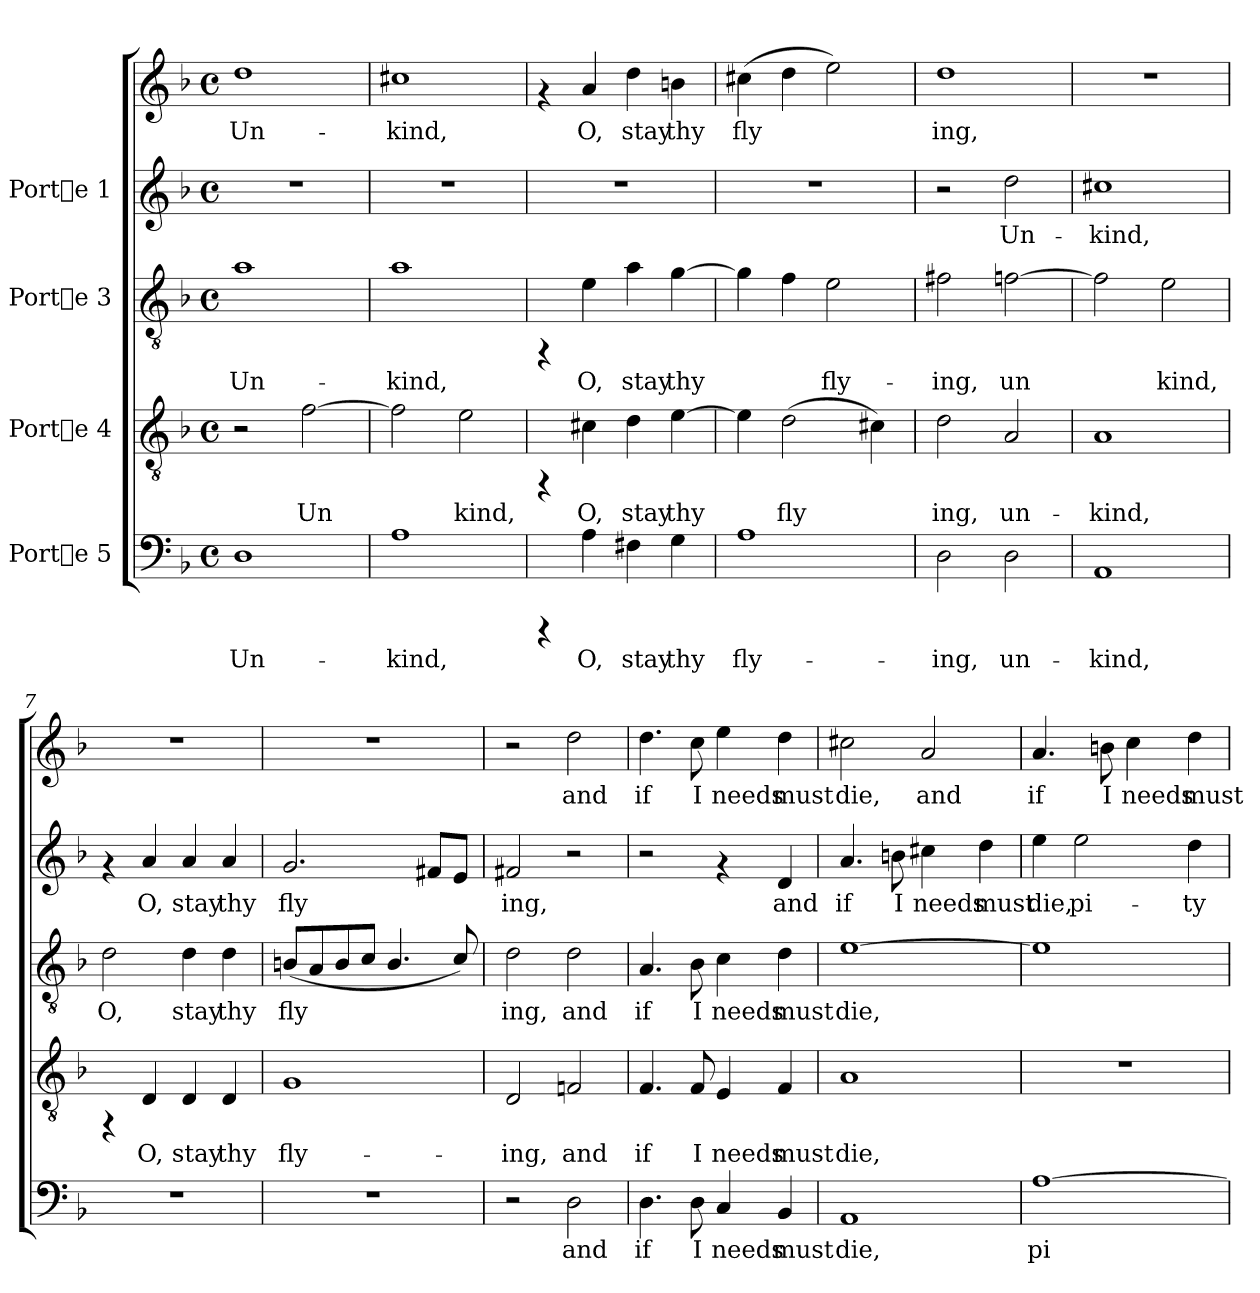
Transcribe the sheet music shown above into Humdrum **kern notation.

**kern	**text	**kern	**text	**kern	**text	**kern	**text	**kern	**text
*part4	*part4	*part3	*part3	*part2	*part2	*part1	*part1	*part1	*part1
*staff5	*staff5	*staff4	*staff4	*staff3	*staff3	*staff2	*staff2	*staff1	*staff1
*I"Porte 5	*	*I"Porte 4	*	*I"Porte 3	*	*I"Porte 1	*	*	*
!!LO:PB:g=z
*stria5	*	*stria5	*	*stria5	*	*stria5	*	*stria5	*
*clefF4	*	*clefGv2	*	*clefGv2	*	*clefG2	*	*clefG2	*
*k[b-]	*	*k[b-]	*	*k[b-]	*	*k[b-]	*	*k[b-]	*
*F:	*	*F:	*	*F:	*	*F:	*	*F:	*
*M4/4	*	*M4/4	*	*M4/4	*	*M4/4	*	*M4/4	*
*met(c)	*	*met(c)	*	*met(c)	*	*met(c)	*	*met(c)	*
*MM132	*	*MM132	*	*MM132	*	*MM132	*	*MM132	*
=1	=1	=1	=1	=1	=1	=1	=1	=1	=1
!	!LO:LY:b:cj	!	!	!	!LO:LY:b:cj	!	!	!	!LO:LY:b:cj
1D	Un-	2r	.	1a	Un-	1r	.	1dd	Un-
!	!	!	!LO:LY:b:cj	!	!	!	!	!	!
.	.	[>2f\	Un-	.	.	.	.	.	.
=2	=2	=2	=2	=2	=2	=2	=2	=2	=2
!	!LO:LY:b:cj	!	!LO:LY:b:cj	!	!LO:LY:b:cj	!	!	!	!LO:LY:b:cj
1A	-kind,	2f\]	-	1a	-kind,	1r	.	1cc#X	-kind,
!	!	!	!LO:LY:b:cj	!	!	!	!	!	!
.	.	2e\	kind,	.	.	.	.	.	.
=3	=3	=3	=3	=3	=3	=3	=3	=3	=3
4rCCC	.	4rFF	.	4rFF	.	1r	.	4rf	.
!	!LO:LY:b:cj	!	!LO:LY:b:cj	!	!LO:LY:b:cj	!	!	!	!LO:LY:b:cj
4A\	O,	4c#X\	O,	4e\	O,	.	.	4a/	O,
!	!LO:LY:b:cj	!	!LO:LY:b:cj	!	!LO:LY:b:cj	!	!	!	!LO:LY:b:cj
4F#X\	stay	4d\	stay	4a\	stay	.	.	4dd\	stay
!	!LO:LY:b:cj	!	!LO:LY:b:cj	!	!LO:LY:b:cj	!	!	!	!LO:LY:b:cj
4G\	thy	[>4e\	thy	[>4g\	thy	.	.	4bn\	thy
=4	=4	=4	=4	=4	=4	=4	=4	=4	=4
!	!LO:LY:b:cj	!	!LO:LY:b:cj	!	!LO:LY:b:cj	!	!	!	!LO:LY:b:cj
1A	fly-	4e\]	.	4g\]	.	1r	.	(>4cc#X\	fly-
!	!	!	!LO:LY:b:cj	!	!LO:LY:b:cj	!	!	!	!LO:LY:b:cj
.	.	(>2d\	fly-	4f\	.	.	.	4dd\	--
!	!	!	!	!	!LO:LY:b:cj	!	!	!	!LO:LY:b:cj
.	.	.	.	2e\	fly-	.	.	2ee\)	--
!	!	!	!LO:LY:b:cj	!	!	!	!	!	!
.	.	4c#X\)	--	.	.	.	.	.	.
=5	=5	=5	=5	=5	=5	=5	=5	=5	=5
!	!LO:LY:b:cj	!	!LO:LY:b:cj	!	!LO:LY:b:cj	!	!	!	!LO:LY:b:cj
2D\	-ing,	2d\	-ing,	2f#X\	-ing,	2r	.	1dd	-ing,
!	!LO:LY:b:cj	!	!LO:LY:b:cj	!	!LO:LY:b:cj	!	!LO:LY:b:cj	!	!
2D\	un-	2A/	un-	[>2fn\	un-	2dd\	Un-	.	.
=6	=6	=6	=6	=6	=6	=6	=6	=6	=6
!	!LO:LY:b:cj	!	!LO:LY:b:cj	!	!LO:LY:b:cj	!	!LO:LY:b:cj	!	!
1AA	-kind,	1A	-kind,	2f\]	-	1cc#X	-kind,	1r	.
!	!	!	!	!	!LO:LY:b:cj	!	!	!	!
.	.	.	.	2e\	kind,	.	.	.	.
!!LO:LB:g=z
=7	=7	=7	=7	=7	=7	=7	=7	=7	=7
!	!	!	!	!	!LO:LY:b:cj	!	!	!	!
1r	.	4rFF	.	2d\	O,	4rf	.	1r	.
!	!	!	!LO:LY:b:cj	!	!	!	!LO:LY:b:cj	!	!
.	.	4D/	O,	.	.	4a/	O,	.	.
!	!	!	!LO:LY:b:cj	!	!LO:LY:b:cj	!	!LO:LY:b:cj	!	!
.	.	4D/	stay	4d\	stay	4a/	stay	.	.
!	!	!	!LO:LY:b:cj	!	!LO:LY:b:cj	!	!LO:LY:b:cj	!	!
.	.	4D/	thy	4d\	thy	4a/	thy	.	.
=8	=8	=8	=8	=8	=8	=8	=8	=8	=8
!	!	!	!LO:LY:b:cj	!	!LO:LY:b:cj	!	!LO:LY:b:cj	!	!
1r	.	1G	fly-	(<8Bn/L	fly-	2.g/	fly-	1r	.
!	!	!	!	!	!LO:LY:b:cj	!	!	!	!
.	.	.	.	8A/	--	.	.	.	.
!	!	!	!	!	!LO:LY:b:cj	!	!	!	!
.	.	.	.	8B/	--	.	.	.	.
!	!	!	!	!	!LO:LY:b:cj	!	!	!	!
.	.	.	.	8c/J	--	.	.	.	.
!	!	!	!	!	!LO:LY:b:cj	!	!	!	!
.	.	.	.	4.B/	--	.	.	.	.
!	!	!	!	!	!	!	!LO:LY:b:cj	!	!
.	.	.	.	.	.	8f#X/L	--	.	.
!	!	!	!	!	!LO:LY:b:cj	!	!LO:LY:b:cj	!	!
.	.	.	.	8c/)	--	8e/J	--	.	.
=9	=9	=9	=9	=9	=9	=9	=9	=9	=9
!	!	!	!LO:LY:b:cj	!	!LO:LY:b:cj	!	!LO:LY:b:cj	!	!
2r	.	2D/	-ing,	2d\	-ing,	2f#X/	ing,	2r	.
!	!LO:LY:b:cj	!	!LO:LY:b:cj	!	!LO:LY:b:cj	!	!	!	!LO:LY:b:cj
2D\	and	2Fn/	and	2d\	and	2r	.	2dd\	-and
=10	=10	=10	=10	=10	=10	=10	=10	=10	=10
!	!LO:LY:b:cj	!	!LO:LY:b:cj	!	!LO:LY:b:cj	!	!	!	!LO:LY:b:cj
4.D\	if	4.F/	if	4.A/	if	2r	.	4.dd\	if
!	!LO:LY:b:cj	!	!LO:LY:b:cj	!	!LO:LY:b:cj	!	!	!	!LO:LY:b:cj
8D\	I	8F/	I	8B-\	I	.	.	8cc\	I
!	!LO:LY:b:cj	!	!LO:LY:b:cj	!	!LO:LY:b:cj	!	!	!	!LO:LY:b:cj
4C/	needs	4E/	needs	4c\	needs	4rf	.	4ee\	needs
!	!LO:LY:b:cj	!	!LO:LY:b:cj	!	!LO:LY:b:cj	!	!LO:LY:b:cj	!	!LO:LY:b:cj
4BB-/	must	4F/	must	4d\	must	4d/	and	4dd\	must
=11	=11	=11	=11	=11	=11	=11	=11	=11	=11
!	!LO:LY:b:cj	!	!LO:LY:b:cj	!	!LO:LY:b:cj	!	!LO:LY:b:cj	!	!LO:LY:b:cj
1AA	die,	1A	die,	[>1e	die,	4.a/	if	2cc#X\	die,
!	!	!	!	!	!	!	!LO:LY:b:cj	!	!
.	.	.	.	.	.	8bn\	I	.	.
!	!	!	!	!	!	!	!LO:LY:b:cj	!	!LO:LY:b:cj
.	.	.	.	.	.	4cc#X\	needs	2a/	and
!	!	!	!	!	!	!	!LO:LY:b:cj	!	!
.	.	.	.	.	.	4dd\	must	.	.
!!LO:PB:g=z
=12	=12	=12	=12	=12	=12	=12	=12	=12	=12
!	!LO:LY:b:cj	!	!	!	!	!	!LO:LY:b:cj	!	!LO:LY:b:cj
[>1A	pi-	1r	.	1e]	.	4ee\	die,	4.a/	if
!	!	!	!	!	!	!	!LO:LY:b:cj	!	!
.	.	.	.	.	.	2ee\	pi-	.	.
!	!	!	!	!	!	!	!	!	!LO:LY:b:cj
.	.	.	.	.	.	.	.	8bn\	I
!	!	!	!	!	!	!	!	!	!LO:LY:b:cj
.	.	.	.	.	.	.	.	4cc\	needs
!	!	!	!	!	!	!	!LO:LY:b:cj	!	!LO:LY:b:cj
.	.	.	.	.	.	4dd\	-ty	4dd\	must
=	=	=	=	=	=	=	=	=	=
*-	*-	*-	*-	*-	*-	*-	*-	*-	*-
